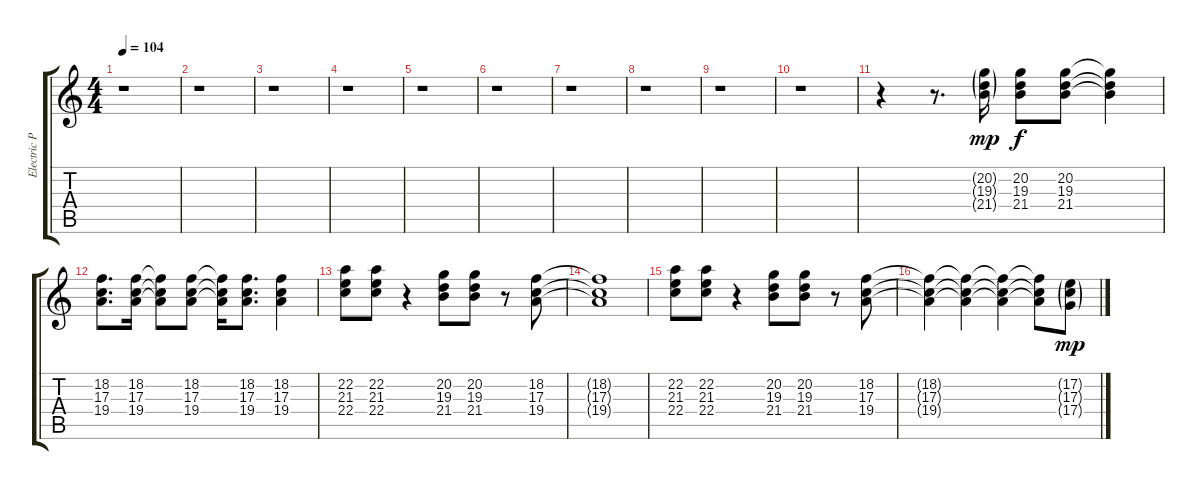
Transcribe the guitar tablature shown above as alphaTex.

\track ("Electric Piano" "Electric P") {instrument electricpiano1}
\staff {score tabs}
\tuning (E4 B3 G3 D3 A2 E2) {hide}
\ts (4 4)
\tempo 104
\clef g2
\ks c
r.1{dy f} |
r.1 |
r.1 |
r.1 |
r.1 |
r.1 |
r.1 |
r.1 |
r.1 |
r.1 |
r.4 r.8{d} (20.2{g} 19.3{g} 21.4{g}).16{dy mp} (20.2 19.3 21.4).8{dy f} (20.2 19.3 21.4).8 (20.2{t} 19.3{t} 21.4{t}).4 |
(18.2 17.3 19.4).8{d} (18.2 17.3 19.4).16 (18.2{t} 17.3{t} 19.4{t}).8 (18.2 17.3 19.4).8 (18.2{t} 17.3{t} 19.4{t}).16 (18.2 17.3 19.4).8{d} (18.2 17.3 19.4).4 |
(22.2 21.3 22.4).8 (22.2 21.3 22.4).8 r.4 (20.2 19.3 21.4).8 (20.2 19.3 21.4).8 r.8 (18.2 17.3 19.4).8 |
(18.2{t} 17.3{t} 19.4{t}).1 |
(22.2 21.3 22.4).8 (22.2 21.3 22.4).8 r.4 (20.2 19.3 21.4).8 (20.2 19.3 21.4).8 r.8 (18.2 17.3 19.4).8 |
(18.2{t} 17.3{t} 19.4{t}).4 (18.2{t} 17.3{t} 19.4{t}).4 (18.2{t} 17.3{t} 19.4{t}).4 (18.2{t} 17.3{t} 19.4{t}).8 (17.2{g} 17.3{g} 17.4{g}).8{dy mp}
